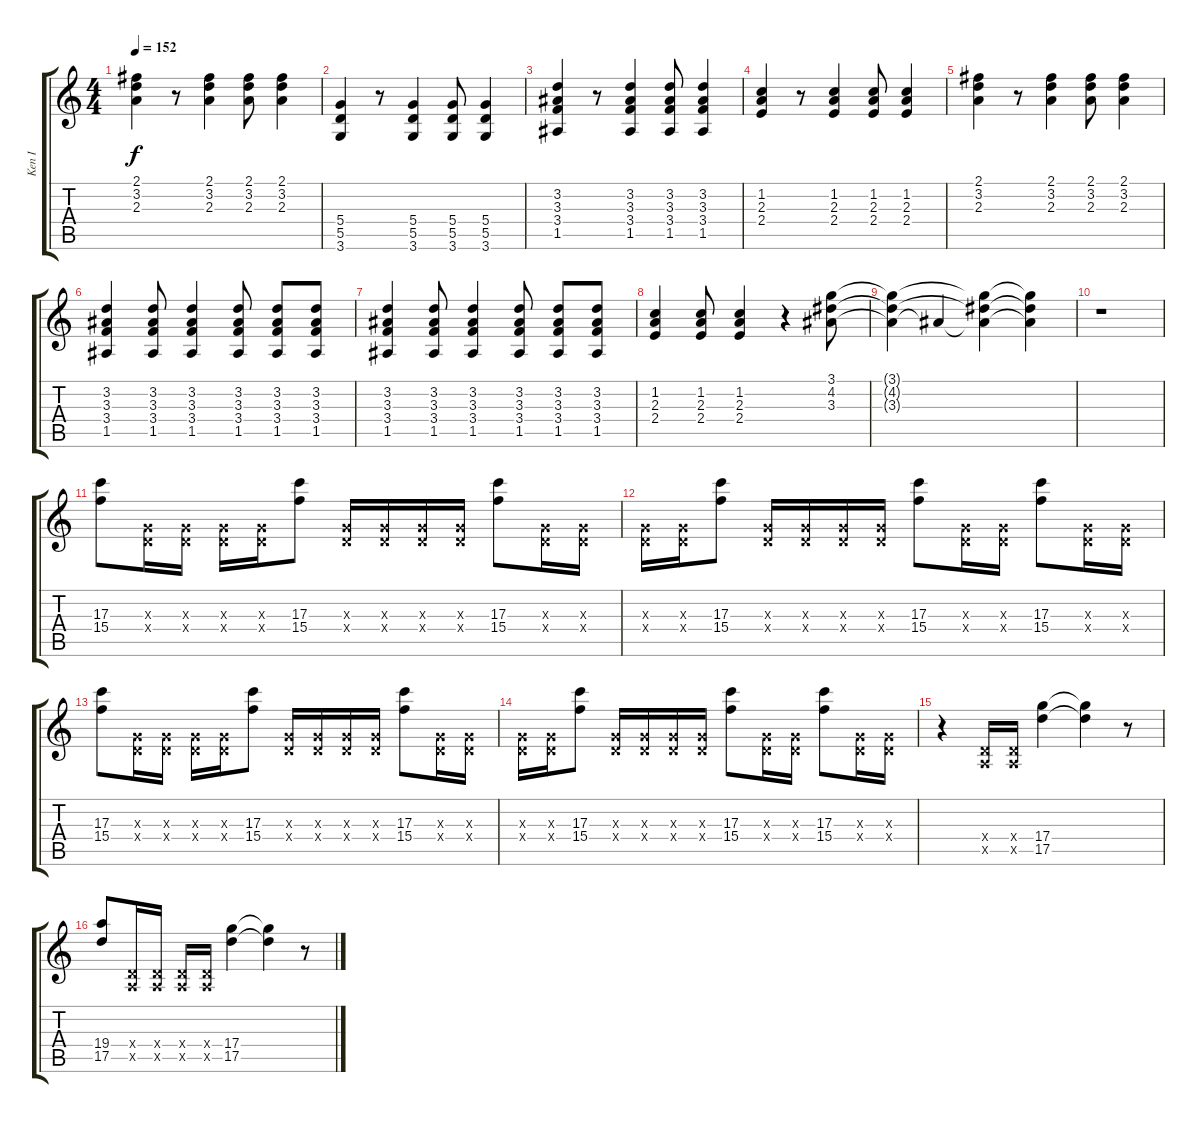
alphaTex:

\track ("Ken I" "Ken I") {instrument overdrivenguitar}
\staff {score tabs}
\tuning (E4 B3 G3 D3 A2 E2) {hide}
\ts (4 4)
\tempo 152
\clef g2
\ks c
(2.1 3.2 2.3).4{dy f} r.8 (2.1 3.2 2.3).4 (2.1 3.2 2.3).8 (2.1 3.2 2.3).4 |
(5.4 5.5 3.6).4 r.8 (5.4 5.5 3.6).4 (5.4 5.5 3.6).8 (5.4 5.5 3.6).4 |
(3.2 3.3 3.4 1.5).4 r.8 (3.2 3.3 3.4 1.5).4 (3.2 3.3 3.4 1.5).8 (3.2 3.3 3.4 1.5).4 |
(1.2 2.3 2.4).4 r.8 (1.2 2.3 2.4).4 (1.2 2.3 2.4).8 (1.2 2.3 2.4).4 |
(2.1 3.2 2.3).4 r.8 (2.1 3.2 2.3).4 (2.1 3.2 2.3).8 (2.1 3.2 2.3).4 |
(3.2 3.3 3.4 1.5).4 (3.2 3.3 3.4 1.5).8 (3.2 3.3 3.4 1.5).4 (3.2 3.3 3.4 1.5).8 (3.2 3.3 3.4 1.5).8 (3.2 3.3 3.4 1.5).8 |
(3.2 3.3 3.4 1.5).4 (3.2 3.3 3.4 1.5).8 (3.2 3.3 3.4 1.5).4 (3.2 3.3 3.4 1.5).8 (3.2 3.3 3.4 1.5).8 (3.2 3.3 3.4 1.5).8 |
(1.2 2.3 2.4).4 (1.2 2.3 2.4).8 (1.2 2.3 2.4).4 r.4 (3.1 4.2 3.3).8 |
(3.1{t} 4.2{t} 3.3{t}).4 3.3{t}.4 (3.1{t} 4.2{t} 3.3{t}).4 (3.1{t} 4.2{t} 3.3{t}).4 |
r.1 |
(17.3 15.4).8{instrument overdrivenguitar} (0.3{x} 0.4{x}).16 (0.3{x} 0.4{x}).16 (0.3{x} 0.4{x}).16 (0.3{x} 0.4{x}).16 (17.3 15.4).8 (0.3{x} 0.4{x}).16 (0.3{x} 0.4{x}).16 (0.3{x} 0.4{x}).16 (0.3{x} 0.4{x}).16 (17.3 15.4).8 (0.3{x} 0.4{x}).16 (0.3{x} 0.4{x}).16 |
(0.3{x} 0.4{x}).16 (0.3{x} 0.4{x}).16 (17.3 15.4).8 (0.3{x} 0.4{x}).16 (0.3{x} 0.4{x}).16 (0.3{x} 0.4{x}).16 (0.3{x} 0.4{x}).16 (17.3 15.4).8 (0.3{x} 0.4{x}).16 (0.3{x} 0.4{x}).16 (17.3 15.4).8 (0.3{x} 0.4{x}).16 (0.3{x} 0.4{x}).16 |
(17.3 15.4).8{instrument overdrivenguitar} (0.3{x} 0.4{x}).16 (0.3{x} 0.4{x}).16 (0.3{x} 0.4{x}).16 (0.3{x} 0.4{x}).16 (17.3 15.4).8 (0.3{x} 0.4{x}).16 (0.3{x} 0.4{x}).16 (0.3{x} 0.4{x}).16 (0.3{x} 0.4{x}).16 (17.3 15.4).8 (0.3{x} 0.4{x}).16 (0.3{x} 0.4{x}).16 |
(0.3{x} 0.4{x}).16 (0.3{x} 0.4{x}).16 (17.3 15.4).8 (0.3{x} 0.4{x}).16 (0.3{x} 0.4{x}).16 (0.3{x} 0.4{x}).16 (0.3{x} 0.4{x}).16 (17.3 15.4).8 (0.3{x} 0.4{x}).16 (0.3{x} 0.4{x}).16 (17.3 15.4).8 (0.3{x} 0.4{x}).16 (0.3{x} 0.4{x}).16 |
r.4 (0.4{x} 0.5{x}).16 (0.4{x} 0.5{x}).16 (17.4 17.5).4 (17.4{t} 17.5{t}).4 r.8 |
(19.4 17.5).8 (0.4{x} 0.5{x}).16 (0.4{x} 0.5{x}).16 (0.4{x} 0.5{x}).16 (0.4{x} 0.5{x}).16 (17.4 17.5).4 (17.4{t} 17.5{t}).4 r.8
